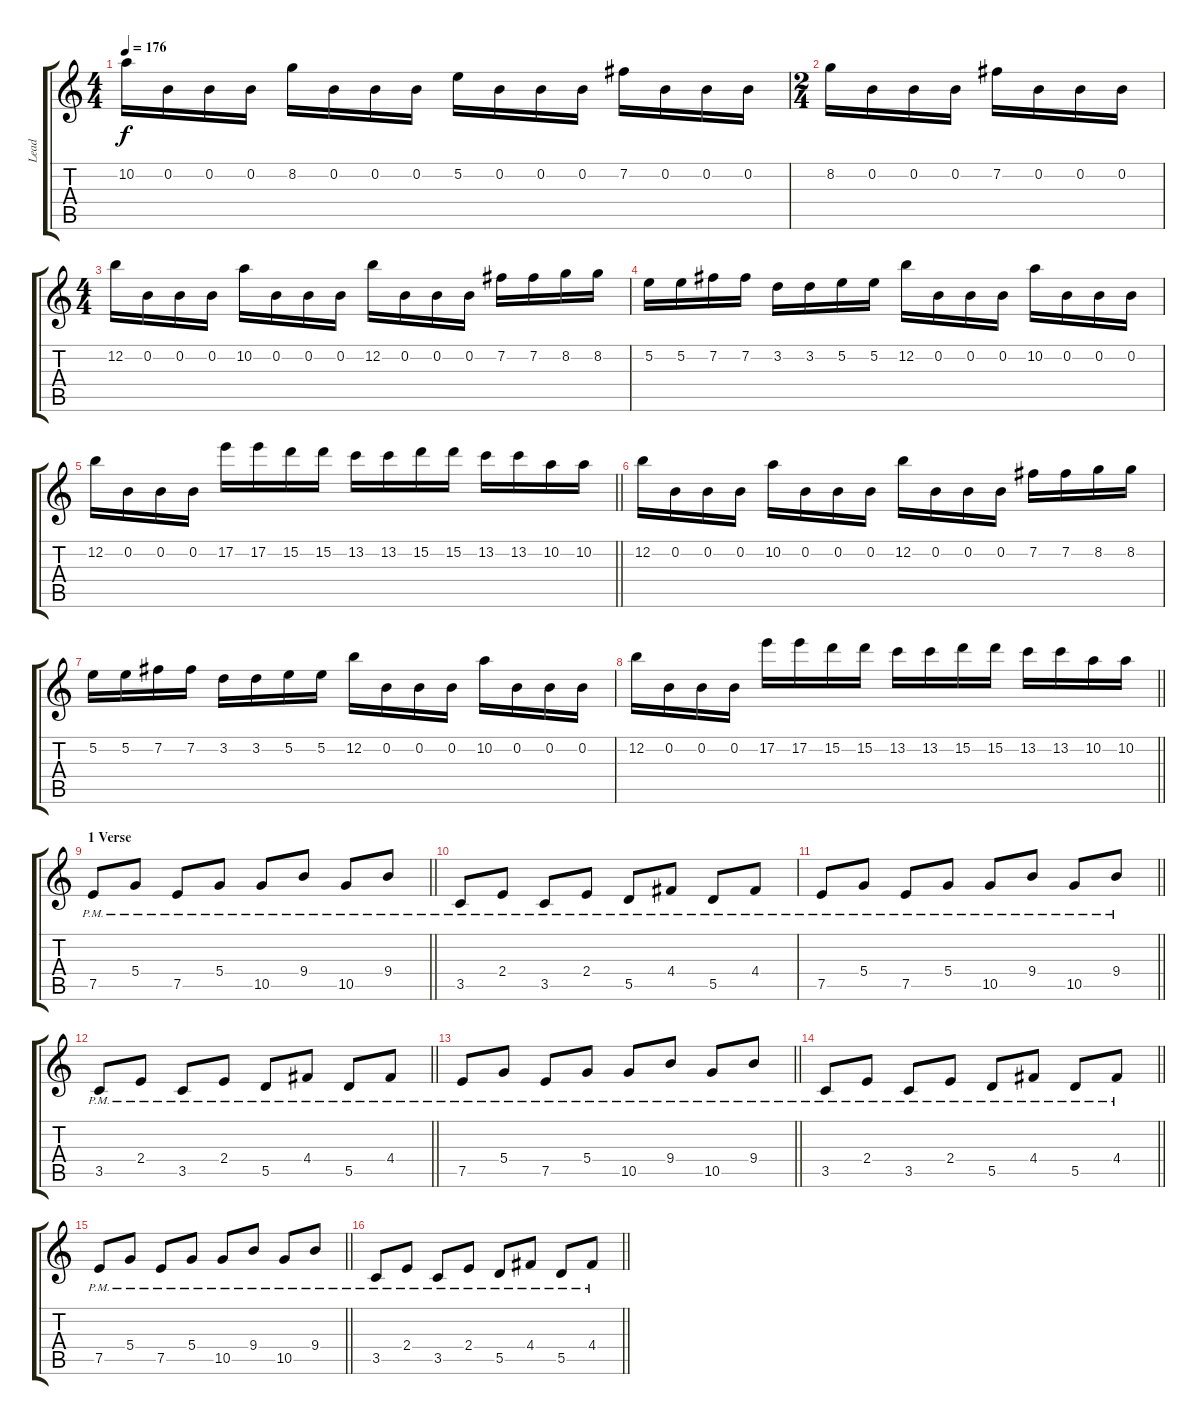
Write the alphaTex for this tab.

\track ("Lead" "Lead") {instrument distortionguitar}
\staff {score tabs}
\tuning (E4 B3 G3 D3 A2 E2) {hide}
\ts (4 4)
\tempo 176
\clef g2
\ks c
10.2.16{dy f} 0.2.16 0.2.16 0.2.16 8.2.16 0.2.16 0.2.16 0.2.16 5.2.16 0.2.16 0.2.16 0.2.16 7.2.16 0.2.16 0.2.16 0.2.16 |
\ts (2 4)
8.2.16 0.2.16 0.2.16 0.2.16 7.2.16 0.2.16 0.2.16 0.2.16 |
\ts (4 4)
12.2.16 0.2.16 0.2.16 0.2.16 10.2.16 0.2.16 0.2.16 0.2.16 12.2.16 0.2.16 0.2.16 0.2.16 7.2.16 7.2.16 8.2.16 8.2.16 |
5.2.16 5.2.16 7.2.16 7.2.16 3.2.16 3.2.16 5.2.16 5.2.16 12.2.16 0.2.16 0.2.16 0.2.16 10.2.16 0.2.16 0.2.16 0.2.16 |
\barLineRight lightlight
12.2.16 0.2.16 0.2.16 0.2.16 17.2.16 17.2.16 15.2.16 15.2.16 13.2.16 13.2.16 15.2.16 15.2.16 13.2.16 13.2.16 10.2.16 10.2.16 |
12.2.16 0.2.16 0.2.16 0.2.16 10.2.16 0.2.16 0.2.16 0.2.16 12.2.16 0.2.16 0.2.16 0.2.16 7.2.16 7.2.16 8.2.16 8.2.16 |
5.2.16 5.2.16 7.2.16 7.2.16 3.2.16 3.2.16 5.2.16 5.2.16 12.2.16 0.2.16 0.2.16 0.2.16 10.2.16 0.2.16 0.2.16 0.2.16 |
\barLineRight lightlight
12.2.16 0.2.16 0.2.16 0.2.16 17.2.16 17.2.16 15.2.16 15.2.16 13.2.16 13.2.16 15.2.16 15.2.16 13.2.16 13.2.16 10.2.16 10.2.16 |
\section ("" "1 Verse")
\barLineRight lightlight
7.5{pm}.8 5.4{pm}.8 7.5{pm}.8 5.4{pm}.8 10.5{pm}.8 9.4{pm}.8 10.5{pm}.8 9.4{pm}.8 |
3.5{pm}.8 2.4{pm}.8 3.5{pm}.8 2.4{pm}.8 5.5{pm}.8 4.4{pm}.8 5.5{pm}.8 4.4{pm}.8 |
\barLineRight lightlight
7.5{pm}.8 5.4{pm}.8 7.5{pm}.8 5.4{pm}.8 10.5{pm}.8 9.4{pm}.8 10.5{pm}.8 9.4{pm}.8 |
\barLineRight lightlight
3.5{pm}.8 2.4{pm}.8 3.5{pm}.8 2.4{pm}.8 5.5{pm}.8 4.4{pm}.8 5.5{pm}.8 4.4{pm}.8 |
\section ("" "")
\barLineRight lightlight
7.5{pm}.8 5.4{pm}.8 7.5{pm}.8 5.4{pm}.8 10.5{pm}.8 9.4{pm}.8 10.5{pm}.8 9.4{pm}.8 |
\barLineRight lightlight
3.5{pm}.8 2.4{pm}.8 3.5{pm}.8 2.4{pm}.8 5.5{pm}.8 4.4{pm}.8 5.5{pm}.8 4.4{pm}.8 |
\section ("" "")
\barLineRight lightlight
7.5{pm}.8 5.4{pm}.8 7.5{pm}.8 5.4{pm}.8 10.5{pm}.8 9.4{pm}.8 10.5{pm}.8 9.4{pm}.8 |
\barLineRight lightlight
3.5{pm}.8 2.4{pm}.8 3.5{pm}.8 2.4{pm}.8 5.5{pm}.8 4.4{pm}.8 5.5{pm}.8 4.4{pm}.8
